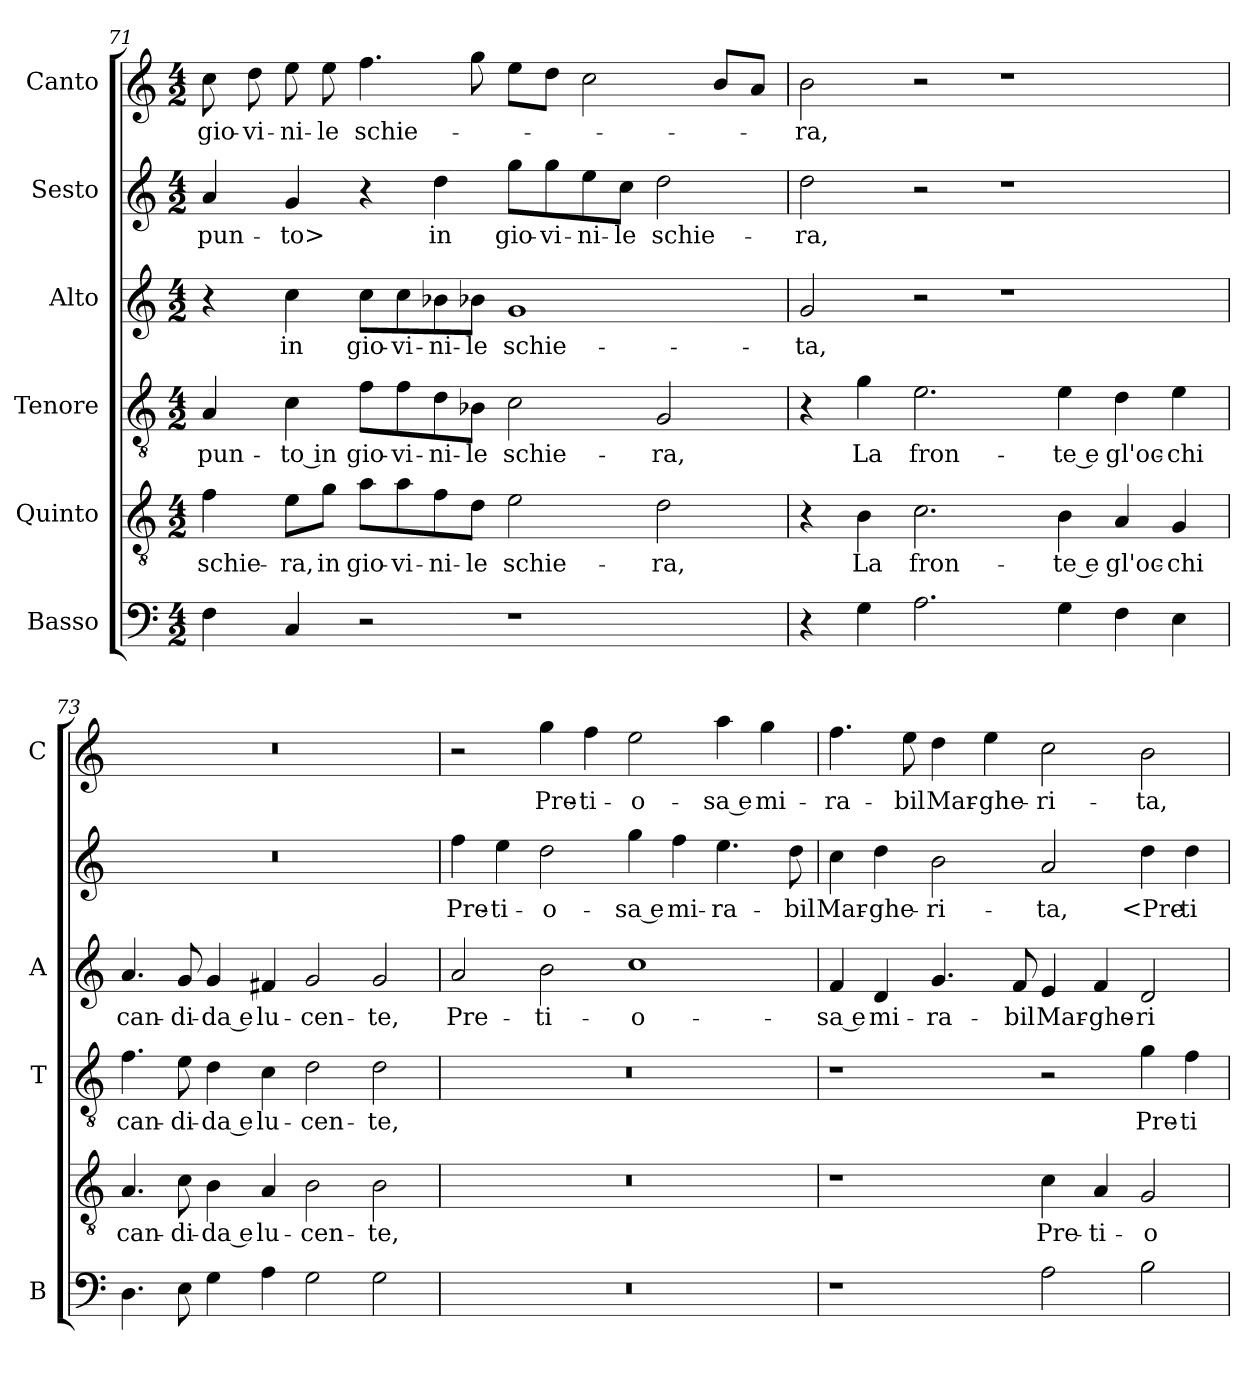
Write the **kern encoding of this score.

**kern	**kern	**text	**kern	**text	**kern	**text	**kern	**text	**kern	**text
*part6	*part5	*part5	*part4	*part4	*part3	*part3	*part2	*part2	*part1	*part1
*staff6	*staff5	*staff5	*staff4	*staff4	*staff3	*staff3	*staff2	*staff2	*staff1	*staff1
*I"Basso	*I"Quinto	*	*I"Tenore	*	*I"Alto	*	*I"Sesto	*	*I"Canto	*
*I'B	*	*	*I'T	*	*I'A	*	*	*	*I'C	*
*clefF4	*clefGv2	*	*clefGv2	*	*clefG2	*	*clefG2	*	*clefG2	*
*k[]	*k[]	*	*k[]	*	*k[]	*	*k[]	*	*k[]	*
*M4/2	*M4/2	*	*M4/2	*	*M4/2	*	*M4/2	*	*M4/2	*
=71	=71	=71	=71	=71	=71	=71	=71	=71	=71	=71
4F	4f	schie-	4A	pun-	4r	.	4a	pun-	8cc	gio-
.	.	.	.	.	.	.	.	.	8dd	-vi-
4C	8e\L	-ra,	4c	-to in	4cc	in	4g	-to>	8ee	-ni-
.	8g\J	in	.	.	.	.	.	.	8ee	-le
2r	8a\L	gio-	8f\L	gio-	8cc\L	gio-	4r	.	4.ff	schie-
.	8a\	-vi-	8f\	-vi-	8cc\	-vi-	.	.	.	.
.	8f\	-ni-	8d\	-ni-	8b-X\	-ni-	4dd	in	.	.
.	8d\J	-le	8B-X\J	-le	8b-X\J	-le	.	.	8gg	.
1r	2e	schie-	2c	schie-	1g	schie-	8gg\L	gio-	8eeL	.
.	.	.	.	.	.	.	8gg\	-vi-	8ddJ	.
.	.	.	.	.	.	.	8ee\	-ni-	2cc	.
.	.	.	.	.	.	.	8cc\J	-le	.	.
.	2d	-ra,	2G	-ra,	.	.	2dd	schie-	.	.
.	.	.	.	.	.	.	.	.	8bL	.
.	.	.	.	.	.	.	.	.	8aJ	.
=72	=72	=72	=72	=72	=72	=72	=72	=72	=72	=72
4r	4r	.	4r	.	2g	-ta,	2dd	-ra,	2b	-ra,
4G	4B	La	4g	La	.	.	.	.	.	.
2.A	2.c	fron-	2.e	fron-	2r	.	2r	.	2r	.
.	.	.	.	.	1r	.	1r	.	1r	.
4G	4B	-te e	4e	-te e	.	.	.	.	.	.
4F	4A	gl'oc-	4d	gl'oc-	.	.	.	.	.	.
4E	4G	-chi	4e	-chi	.	.	.	.	.	.
=73	=73	=73	=73	=73	=73	=73	=73	=73	=73	=73
4.D	4.A	can-	4.f	can-	4.a	can-	0r	.	0r	.
8E	8c	-di-	8e	-di-	8g	-di-	.	.	.	.
4G	4B	-da e	4d	-da e	4g	-da e	.	.	.	.
4A	4A	lu-	4c	lu-	4f#X	lu-	.	.	.	.
2G	2B	-cen-	2d	-cen-	2g	-cen-	.	.	.	.
2G	2B	-te,	2d	-te,	2g	-te,	.	.	.	.
=74	=74	=74	=74	=74	=74	=74	=74	=74	=74	=74
0r	0r	.	0r	.	2a	Pre-	4ff	Pre-	2r	.
.	.	.	.	.	.	.	4ee	-ti-	.	.
.	.	.	.	.	2b	-ti-	2dd	-o-	4gg	Pre-
.	.	.	.	.	.	.	.	.	4ff	-ti-
.	.	.	.	.	1cc	-o-	4gg	-sa e	2ee	-o-
.	.	.	.	.	.	.	4ff	mi-	.	.
.	.	.	.	.	.	.	4.ee	-ra-	4aa	-sa e
.	.	.	.	.	.	.	.	.	4gg	mi-
.	.	.	.	.	.	.	8dd	-bil	.	.
=75	=75	=75	=75	=75	=75	=75	=75	=75	=75	=75
1r	1r	.	1r	.	4f	-sa e	4cc	Mar-	4.ff	-ra-
.	.	.	.	.	4d	mi-	4dd	-ghe-	.	.
.	.	.	.	.	.	.	.	.	8ee	-bil
.	.	.	.	.	4.g	-ra-	2b	-ri-	4dd	Mar-
.	.	.	.	.	.	.	.	.	4ee	-ghe-
.	.	.	.	.	8f	-bil	.	.	.	.
2A	4c	Pre-	2r	.	4e	Mar-	2a	-ta,	2cc	-ri-
.	4A	-ti-	.	.	4f	-ghe-	.	.	.	.
2B	2G	-o-	4g	Pre-	2d	-ri-	4dd	<Pre-	2b	-ta,
.	.	.	4f	-ti-	.	.	4dd	-ti-	.	.
=	=	=	=	=	=	=	=	=	=	=
*-	*-	*-	*-	*-	*-	*-	*-	*-	*-	*-
